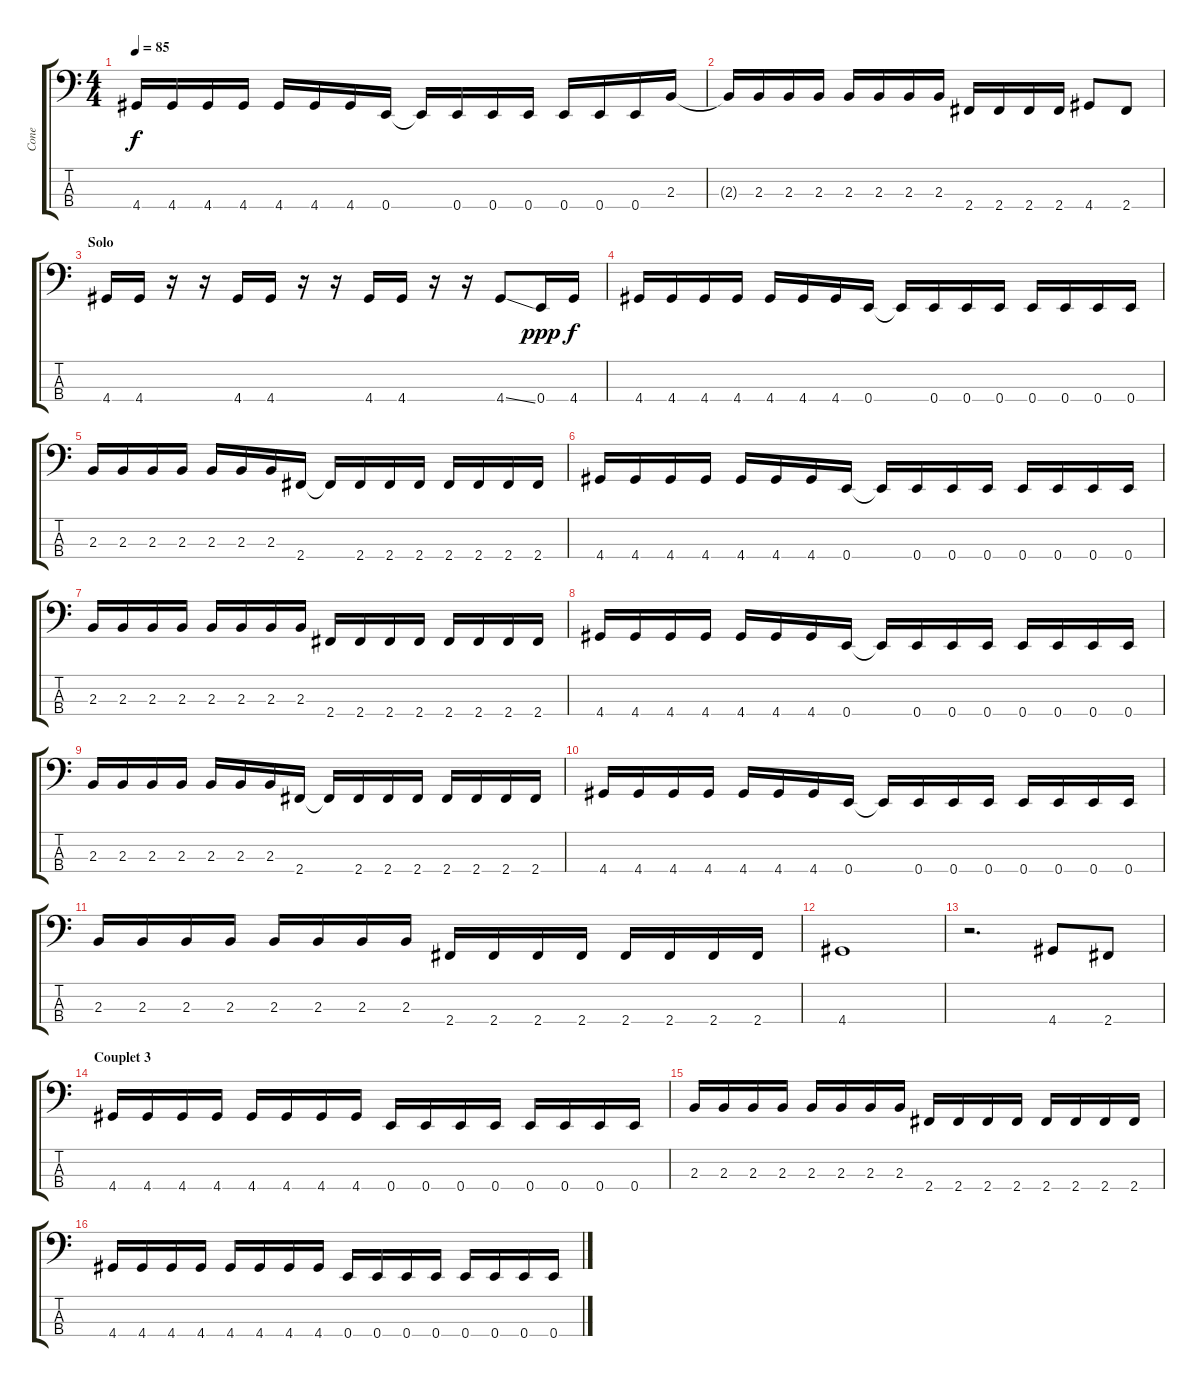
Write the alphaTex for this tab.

\track ("Cone" "Cone") {instrument electricbasspick}
\staff {score tabs}
\tuning (G2 D2 A1 E1) {hide}
\ts (4 4)
\tempo 85
\clef f4
\ks c
4.4{t}.16{dy f} 4.4.16 4.4.16 4.4.16 4.4.16 4.4.16 4.4.16 0.4.16 0.4{t}.16 0.4.16 0.4.16 0.4.16 0.4.16 0.4.16 0.4.16 2.3.16 |
2.3{t}.16 2.3.16 2.3.16 2.3.16 2.3.16 2.3.16 2.3.16 2.3.16 2.4.16 2.4.16 2.4.16 2.4.16 4.4.8 2.4.8 |
\section ("" "Solo")
4.4.16 4.4.16 r.16 r.16 4.4.16 4.4.16 r.16 r.16 4.4.16 4.4.16 r.16 r.16 4.4{ss}.8 0.4.16{dy ppp} 4.4.16{dy f} |
4.4.16 4.4.16 4.4.16 4.4.16 4.4.16 4.4.16 4.4.16 0.4.16 0.4{t}.16 0.4.16 0.4.16 0.4.16 0.4.16 0.4.16 0.4.16 0.4.16 |
2.3.16 2.3.16 2.3.16 2.3.16 2.3.16 2.3.16 2.3.16 2.4.16 2.4{t}.16 2.4.16 2.4.16 2.4.16 2.4.16 2.4.16 2.4.16 2.4.16 |
4.4.16 4.4.16 4.4.16 4.4.16 4.4.16 4.4.16 4.4.16 0.4.16 0.4{t}.16 0.4.16 0.4.16 0.4.16 0.4.16 0.4.16 0.4.16 0.4.16 |
2.3.16 2.3.16 2.3.16 2.3.16 2.3.16 2.3.16 2.3.16 2.3.16 2.4.16 2.4.16 2.4.16 2.4.16 2.4.16 2.4.16 2.4.16 2.4.16 |
4.4.16 4.4.16 4.4.16 4.4.16 4.4.16 4.4.16 4.4.16 0.4.16 0.4{t}.16 0.4.16 0.4.16 0.4.16 0.4.16 0.4.16 0.4.16 0.4.16 |
2.3.16 2.3.16 2.3.16 2.3.16 2.3.16 2.3.16 2.3.16 2.4.16 2.4{t}.16 2.4.16 2.4.16 2.4.16 2.4.16 2.4.16 2.4.16 2.4.16 |
4.4.16 4.4.16 4.4.16 4.4.16 4.4.16 4.4.16 4.4.16 0.4.16 0.4{t}.16 0.4.16 0.4.16 0.4.16 0.4.16 0.4.16 0.4.16 0.4.16 |
2.3.16 2.3.16 2.3.16 2.3.16 2.3.16 2.3.16 2.3.16 2.3.16 2.4.16 2.4.16 2.4.16 2.4.16 2.4.16 2.4.16 2.4.16 2.4.16 |
4.4.1 |
r.2{d} 4.4.8 2.4.8 |
\section ("" "Couplet 3")
4.4.16 4.4.16 4.4.16 4.4.16 4.4.16 4.4.16 4.4.16 4.4.16 0.4.16 0.4.16 0.4.16 0.4.16 0.4.16 0.4.16 0.4.16 0.4.16 |
2.3.16 2.3.16 2.3.16 2.3.16 2.3.16 2.3.16 2.3.16 2.3.16 2.4.16 2.4.16 2.4.16 2.4.16 2.4.16 2.4.16 2.4.16 2.4.16 |
4.4.16 4.4.16 4.4.16 4.4.16 4.4.16 4.4.16 4.4.16 4.4.16 0.4.16 0.4.16 0.4.16 0.4.16 0.4.16 0.4.16 0.4.16 0.4.16
